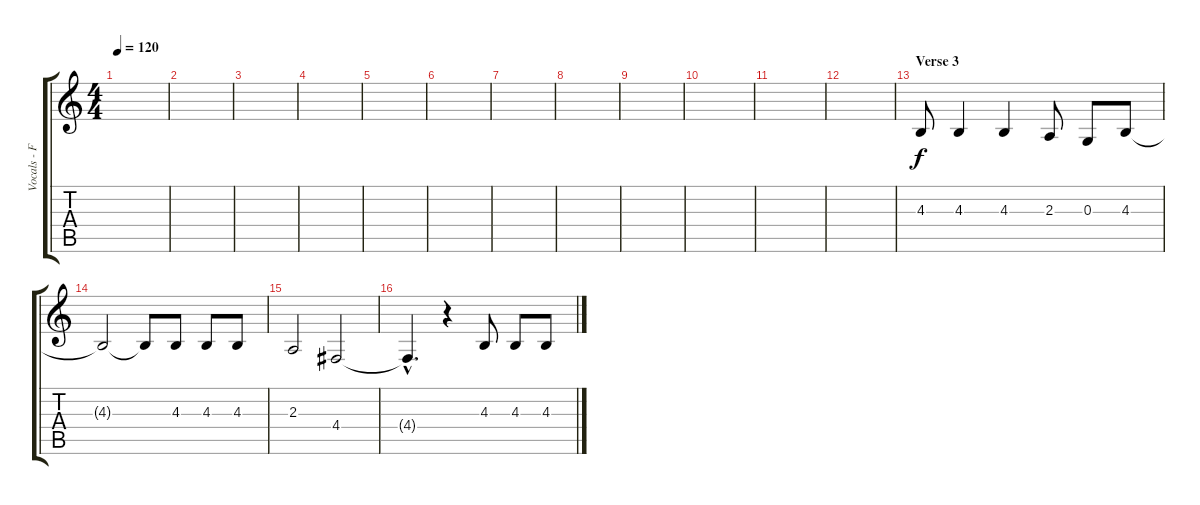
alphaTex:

\track ("Vocals - FRED" "Vocals - F") {instrument cello}
\staff {score tabs}
\tuning (E4 B3 G3 D3 A2 E2) {hide}
\ts (4 4)
\tempo 120
\clef g2
\ks c
|
|
|
|
|
|
|
|
|
|
|
|
\section ("" "Verse 3")
4.3.8 4.3.4 4.3.4 2.3.8 0.3.8 4.3.8 |
4.3{t}.2 4.3{t}.8 4.3.8 4.3.8 4.3.8 |
2.3.2 4.4.2 |
4.4{hac t}.4{d} r.4 4.3.8 4.3.8 4.3.8
